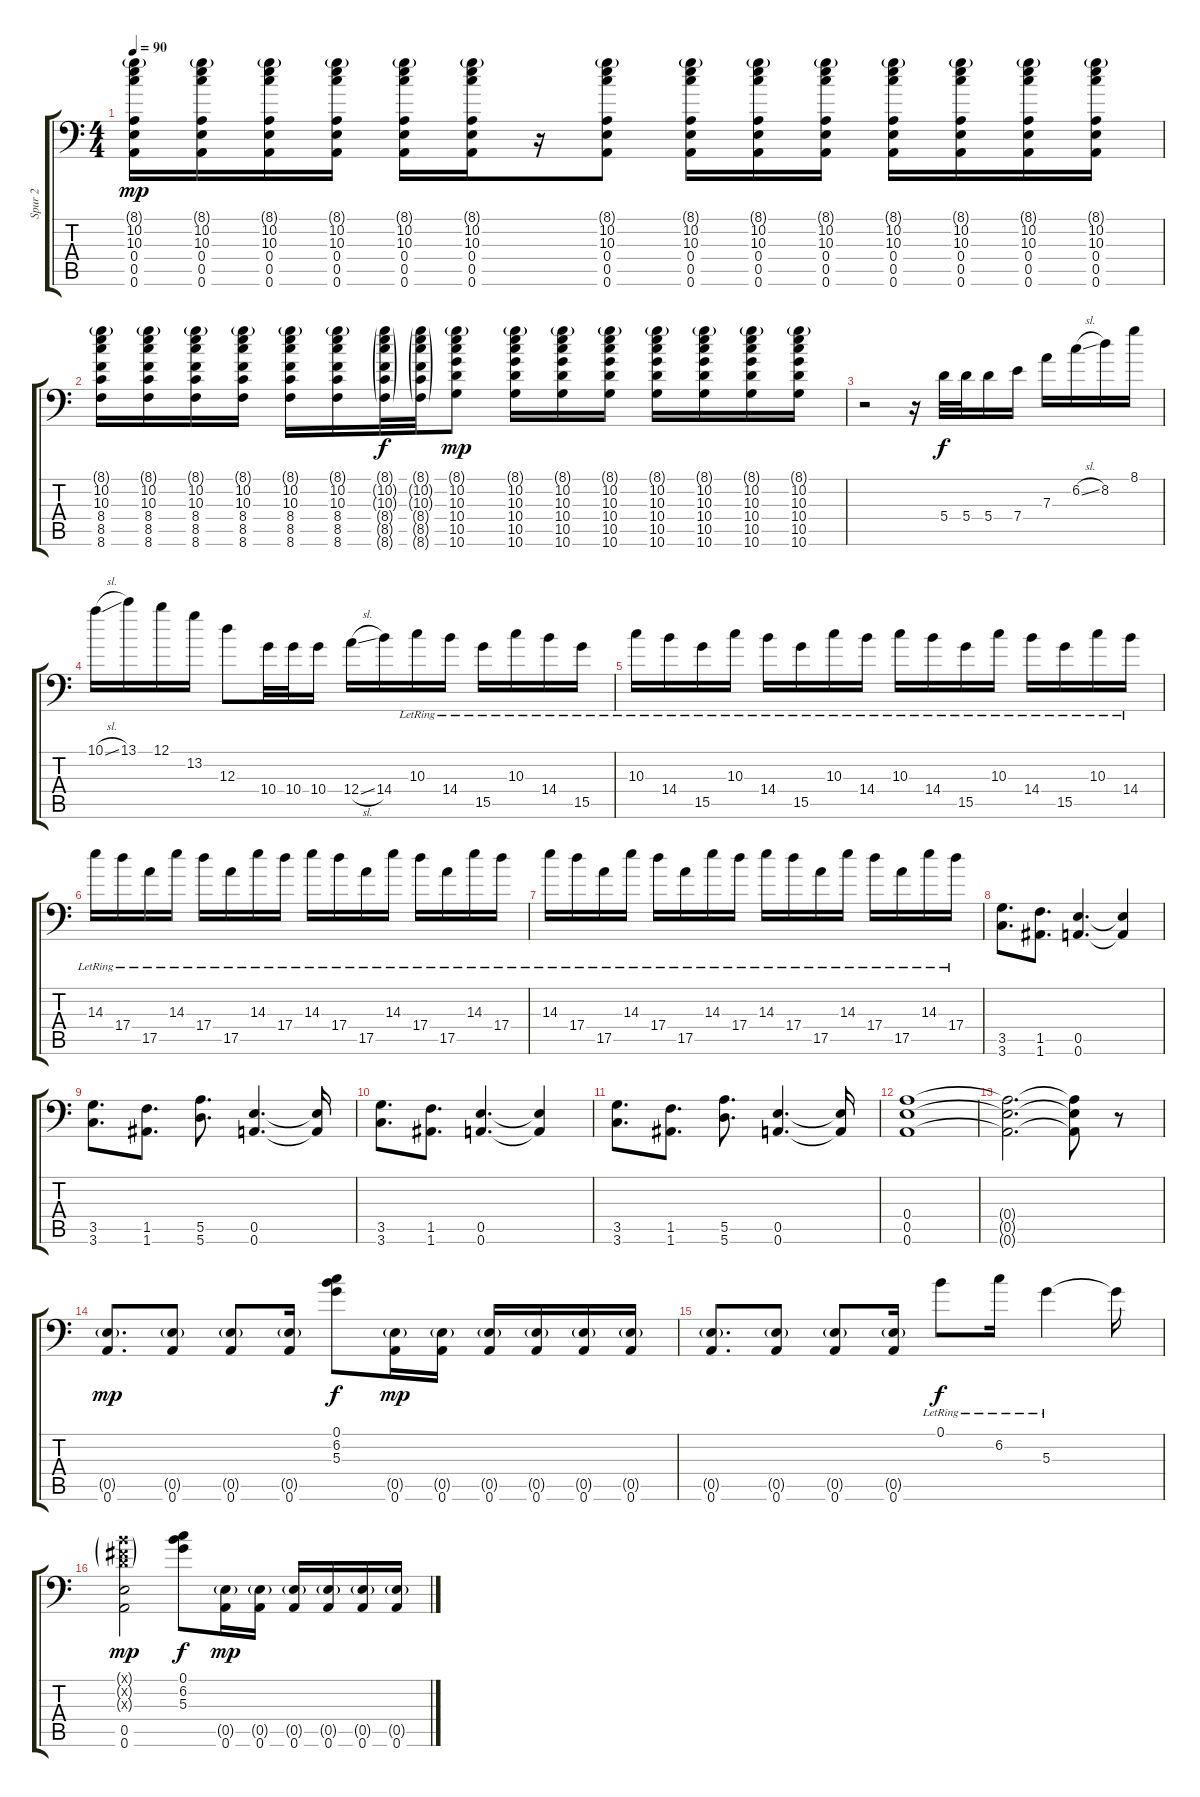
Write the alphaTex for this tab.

\track ("Spur 2" "Spur 2") {instrument distortionguitar}
\staff {score tabs}
\tuning (B3 Gb3 D3 A2 E2 A1) {hide}
\ts (4 4)
\tempo 90
\clef f4
\ks c
(8.1{g} 10.2 10.3 0.4 0.5 0.6).16{dy mp} (8.1{g} 10.2 10.3 0.4 0.5 0.6).16 (8.1{g} 10.2 10.3 0.4 0.5 0.6).16 (8.1{g} 10.2 10.3 0.4 0.5 0.6).16 (8.1{g} 10.2 10.3 0.4 0.5 0.6).16 (8.1{g} 10.2 10.3 0.4 0.5 0.6).16 r.16 (8.1{g} 10.2 10.3 0.4 0.5 0.6).8 (8.1{g} 10.2 10.3 0.4 0.5 0.6).16 (8.1{g} 10.2 10.3 0.4 0.5 0.6).16 (8.1{g} 10.2 10.3 0.4 0.5 0.6).16 (8.1{g} 10.2 10.3 0.4 0.5 0.6).16 (8.1{g} 10.2 10.3 0.4 0.5 0.6).16 (8.1{g} 10.2 10.3 0.4 0.5 0.6).16 (8.1{g} 10.2 10.3 0.4 0.5 0.6).16 |
(8.1{g} 10.2 10.3 8.4 8.5 8.6).16 (8.1{g} 10.2 10.3 8.4 8.5 8.6).16 (8.1{g} 10.2 10.3 8.4 8.5 8.6).16 (8.1{g} 10.2 10.3 8.4 8.5 8.6).16 (8.1{g} 10.2 10.3 8.4 8.5 8.6).16 (8.1{g} 10.2 10.3 8.4 8.5 8.6).16 (8.1{g} 10.2{g} 10.3{g} 8.4{g} 8.5{g} 8.6{g}).32{dy f} (8.1{g} 10.2{g} 10.3{g} 8.4{g} 8.5{g} 8.6{g}).32 (8.1{g} 10.2 10.3 10.4 10.5 10.6).8{dy mp} (8.1{g} 10.2 10.3 10.4 10.5 10.6).16 (8.1{g} 10.2 10.3 10.4 10.5 10.6).16 (8.1{g} 10.2 10.3 10.4 10.5 10.6).16 (8.1{g} 10.2 10.3 10.4 10.5 10.6).16 (8.1{g} 10.2 10.3 10.4 10.5 10.6).16 (8.1{g} 10.2 10.3 10.4 10.5 10.6).16 (8.1{g} 10.2 10.3 10.4 10.5 10.6).16 |
r.2 r.16 5.4.32{dy f} 5.4.32 5.4.16 7.4.16 7.3.16 6.2{sl}.16 8.2.16 8.1.16 |
10.1{sl}.16 13.1.16 12.1.16 13.2.16 12.3.8 10.4.32 10.4.32 10.4.16 12.4{sl}.16 14.4.16 10.3{lr}.16 14.4{lr}.16 15.5{lr}.16 10.3{lr}.16 14.4{lr}.16 15.5{lr}.16 |
10.3{lr}.16 14.4{lr}.16 15.5{lr}.16 10.3{lr}.16 14.4{lr}.16 15.5{lr}.16 10.3{lr}.16 14.4{lr}.16 10.3{lr}.16 14.4{lr}.16 15.5{lr}.16 10.3{lr}.16 14.4{lr}.16 15.5{lr}.16 10.3{lr}.16 14.4{lr}.16 |
14.3{lr}.16 17.4{lr}.16 17.5{lr}.16 14.3{lr}.16 17.4{lr}.16 17.5{lr}.16 14.3{lr}.16 17.4{lr}.16 14.3{lr}.16 17.4{lr}.16 17.5{lr}.16 14.3{lr}.16 17.4{lr}.16 17.5{lr}.16 14.3{lr}.16 17.4{lr}.16 |
14.3{lr}.16 17.4{lr}.16 17.5{lr}.16 14.3{lr}.16 17.4{lr}.16 17.5{lr}.16 14.3{lr}.16 17.4{lr}.16 14.3{lr}.16 17.4{lr}.16 17.5{lr}.16 14.3{lr}.16 17.4{lr}.16 17.5{lr}.16 14.3{lr}.16 17.4{lr}.16 |
(3.5 3.6).8{d} (1.5 1.6).8{d} (0.5 0.6).4{d} (0.5{t} 0.6{t}).4 |
(3.5 3.6).8{d} (1.5 1.6).8{d} (5.5 5.6).8{d} (0.5 0.6).4{d} (0.5{t} 0.6{t}).16 |
(3.5 3.6).8{d} (1.5 1.6).8{d} (0.5 0.6).4{d} (0.5{t} 0.6{t}).4 |
(3.5 3.6).8{d} (1.5 1.6).8{d} (5.5 5.6).8{d} (0.5 0.6).4{d} (0.5{t} 0.6{t}).16 |
(0.4 0.5 0.6).1 |
(0.4{t} 0.5{t} 0.6{t}).2{d} (0.4{t} 0.5{t} 0.6{t}).8 r.8 |
(0.5{g} 0.6).8{d dy mp} (0.5{g} 0.6).8 (0.5{g} 0.6).8 (0.5{g} 0.6).16 (0.1 6.2 5.3).8{dy f} (0.5{g} 0.6).16{dy mp} (0.5{g} 0.6).16 (0.5{g} 0.6).16 (0.5{g} 0.6).16 (0.5{g} 0.6).16 (0.5{g} 0.6).16 |
(0.5{g} 0.6).8{d} (0.5{g} 0.6).8 (0.5{g} 0.6).8 (0.5{g} 0.6).16 0.1{lr}.8{dy f} 6.2{lr}.16 5.3{lr}.4 5.3{t}.16 |
(0.1{g x} 0.2{g x} 0.3{g x} 0.5 0.6).2{dy mp} (0.1 6.2 5.3).8{dy f} (0.5{g} 0.6).16{dy mp} (0.5{g} 0.6).16 (0.5{g} 0.6).16 (0.5{g} 0.6).16 (0.5{g} 0.6).16 (0.5{g} 0.6).16
